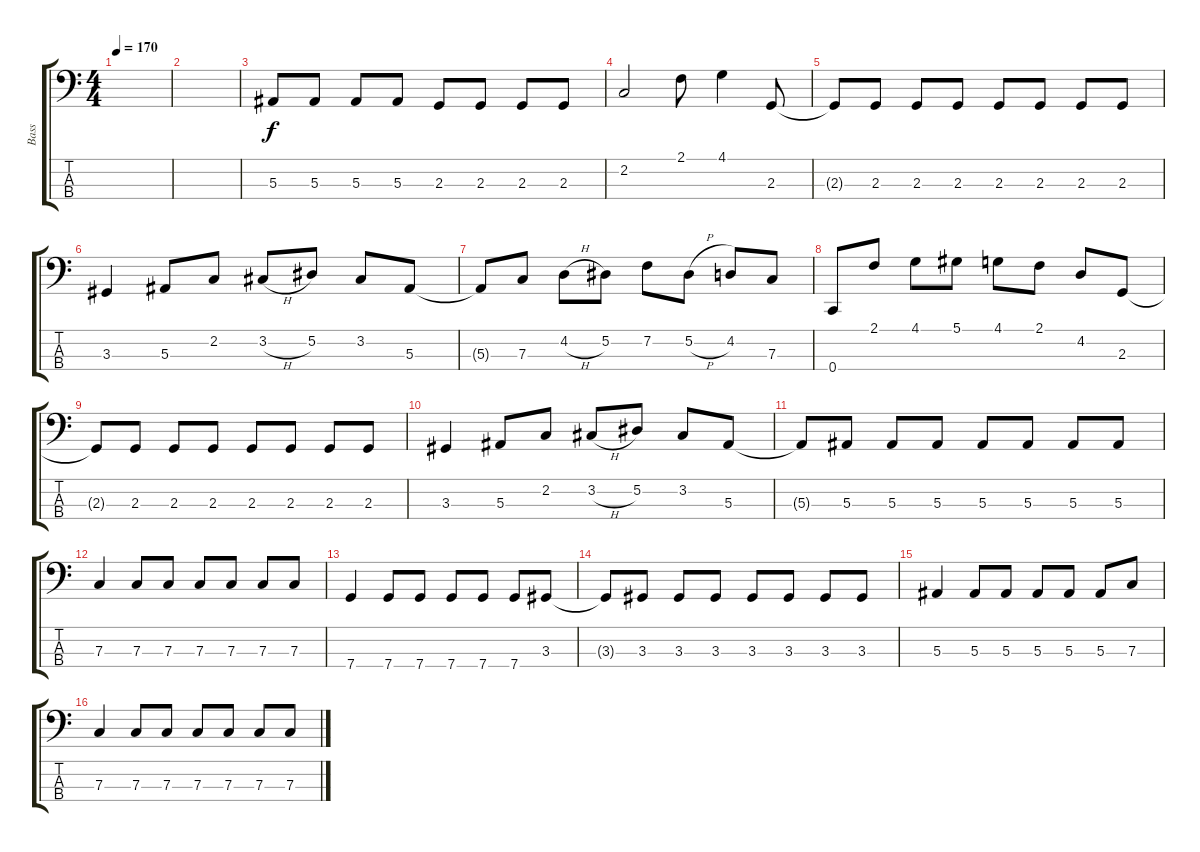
\track ("Bass" "Bass") {instrument electricbasspick}
\staff {score tabs}
\tuning (Eb2 Bb1 F1 C1) {hide}
\ts (4 4)
\tempo 170
\clef f4
\ks c
|
|
5.3.8 5.3.8 5.3.8 5.3.8 2.3.8 2.3.8 2.3.8 2.3.8 |
2.2.2 2.1.8 4.1.4 2.3.8 |
2.3{t}.8 2.3.8 2.3.8 2.3.8 2.3.8 2.3.8 2.3.8 2.3.8 |
3.3.4 5.3.8 2.2.8 3.2{h}.8 5.2.8 3.2.8 5.3.8 |
5.3{t}.8 7.3.8 4.2{h}.8 5.2.8 7.2.8 5.2{h}.8 4.2.8 7.3.8 |
0.4.8 2.1.8 4.1.8 5.1.8 4.1.8 2.1.8 4.2.8 2.3.8 |
2.3{t}.8 2.3.8 2.3.8 2.3.8 2.3.8 2.3.8 2.3.8 2.3.8 |
3.3.4 5.3.8 2.2.8 3.2{h}.8 5.2.8 3.2.8 5.3.8 |
5.3{t}.8 5.3.8 5.3.8 5.3.8 5.3.8 5.3.8 5.3.8 5.3.8 |
7.3.4 7.3.8 7.3.8 7.3.8 7.3.8 7.3.8 7.3.8 |
7.4.4 7.4.8 7.4.8 7.4.8 7.4.8 7.4.8 3.3.8 |
3.3{t}.8 3.3.8 3.3.8 3.3.8 3.3.8 3.3.8 3.3.8 3.3.8 |
5.3.4 5.3.8 5.3.8 5.3.8 5.3.8 5.3.8 7.3.8 |
7.3.4 7.3.8 7.3.8 7.3.8 7.3.8 7.3.8 7.3.8
